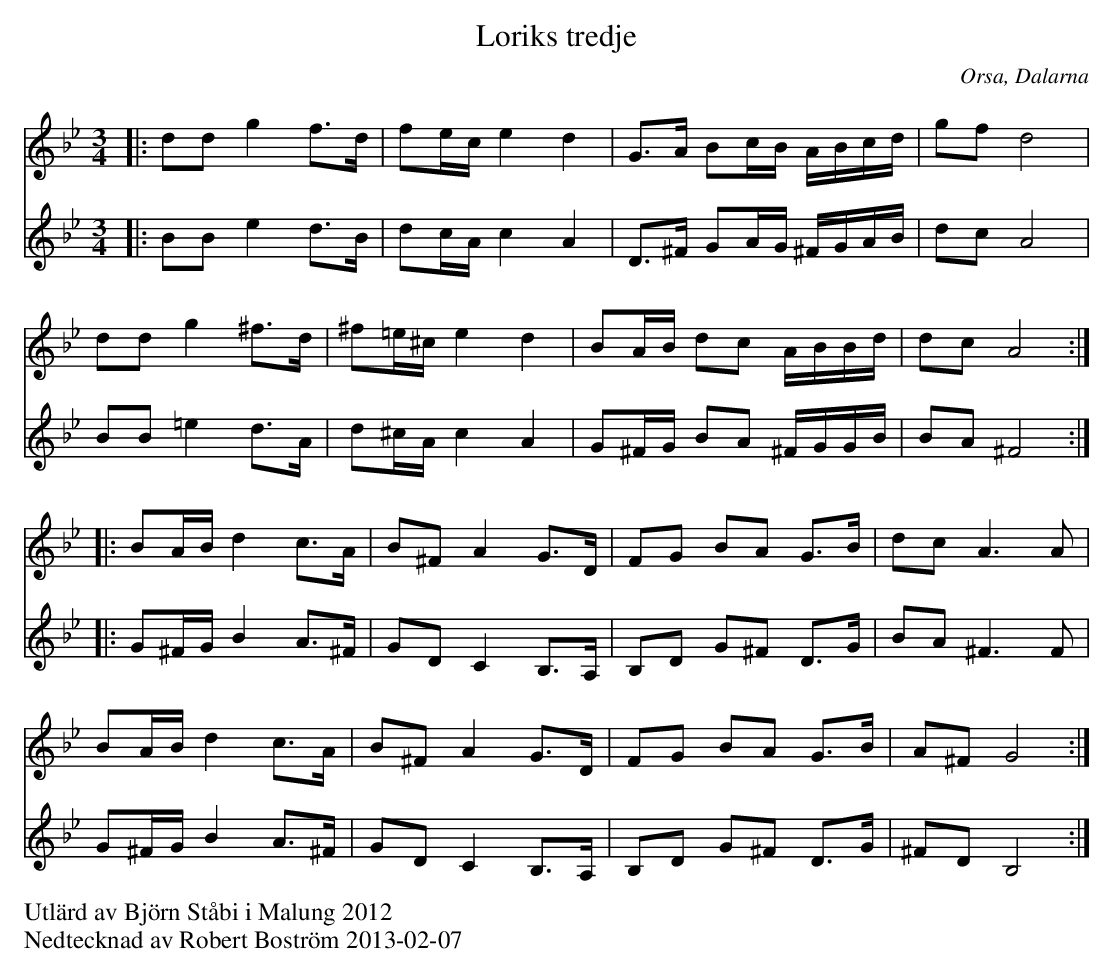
X:1
T:Loriks tredje
O:Orsa, Dalarna
M:3/4
L:1/8
K:Gm
%%score (T1) (B1)
V:T1  clef=treble
V:B1 clef=treble % clef=bass   %octave=+2 %middle=d %octave=-2
[V:T1]|:dd g2 f3/2d/|fe/c/ e2 d2|G3/2A/ Bc/B/ A/B/c/d/ | gfd4 |
[V:B1]|:BB e2 d3/2B/|dc/A/ c2 A2|D3/2^F/ GA/G/ ^F/G/A/B/ |dcA4 |
[V:T1]dd g2 ^f3/d/|^f=e/^c/ e2 d2|BA/B/ dc A/B/B/d/ | dc A4 :|
[V:B1]BB =e2 d3/A/|d^c/A/ c2 A2|G^F/G/ BA ^F/G/G/B/ | BA ^F4 :|
[V:T1]|:BA/B/ d2 c3/A/  |B^F A2 G3/D/|FG BA G3/B/ |dc A3 A|
[V:B1]|:G^F/G/ B2 A3/^F/|GD C2 B,3/A,/|B,D G^F D3/G/ |BA ^F3 F|
[V:T1]BA/B/ d2 c3/A/|B^F A2 G3/D/|FG BA G3/B/ |A^F G4:|
[V:B1]G^F/G/ B2 A3/^F/|GD C2 B,3/A,/|B,D G^F D3/G/ |^FD B,4:|
%%begintext
Utlärd av Björn Ståbi i Malung 2012
Nedtecknad av Robert Boström 2013-02-07
